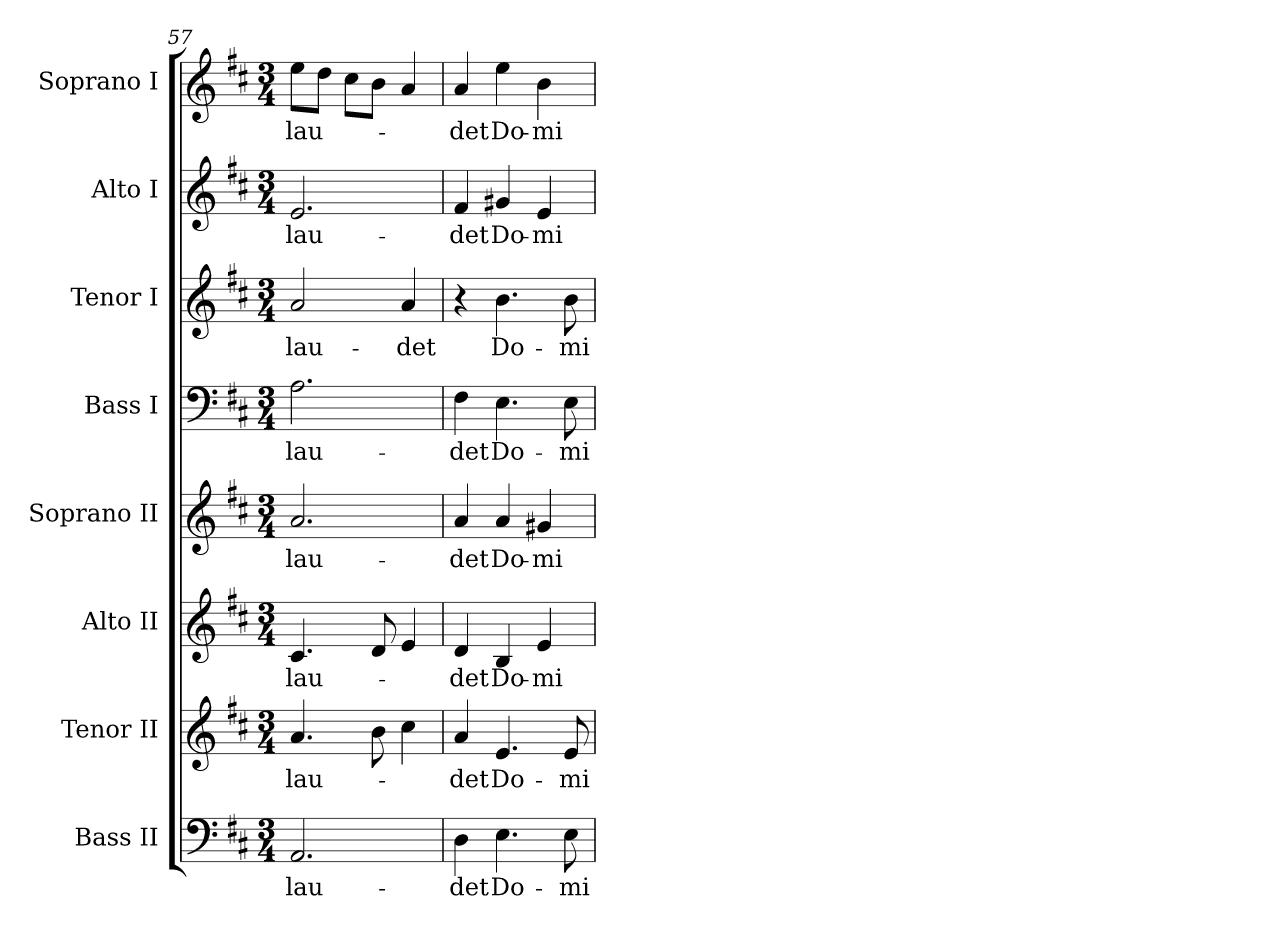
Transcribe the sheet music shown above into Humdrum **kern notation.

**kern	**text	**kern	**text	**kern	**text	**kern	**text	**kern	**text	**kern	**text	**kern	**text	**kern	**text
*part8	*part8	*part7	*part7	*part6	*part6	*part5	*part5	*part4	*part4	*part3	*part3	*part2	*part2	*part1	*part1
*staff8	*staff8	*staff7	*staff7	*staff6	*staff6	*staff5	*staff5	*staff4	*staff4	*staff3	*staff3	*staff2	*staff2	*staff1	*staff1
*I"Bass II	*	*I"Tenor II	*	*I"Alto II	*	*I"Soprano II	*	*I"Bass I	*	*I"Tenor I	*	*I"Alto I	*	*I"Soprano I	*
!!LO:LB:g=z
*clefF4	*	*clefG2	*	*clefG2	*	*clefG2	*	*clefF4	*	*clefG2	*	*clefG2	*	*clefG2	*
*	*	*ITrd7c12	*	*	*	*	*	*	*	*ITrd7c12	*	*	*	*	*
*k[f#c#]	*	*k[f#c#]	*	*k[f#c#]	*	*k[f#c#]	*	*k[f#c#]	*	*k[f#c#]	*	*k[f#c#]	*	*k[f#c#]	*
*D:	*	*D:	*	*D:	*	*D:	*	*D:	*	*D:	*	*D:	*	*D:	*
*M3/4	*	*M3/4	*	*M3/4	*	*M3/4	*	*M3/4	*	*M3/4	*	*M3/4	*	*M3/4	*
=57	=57	=57	=57	=57	=57	=57	=57	=57	=57	=57	=57	=57	=57	=57	=57
!	!LO:LY:b:color=#000000	!	!	!	!	!	!	!	!	!	!	!	!	!	!
!	!	!	!LO:LY:b:color=#000000	!	!	!	!	!	!	!	!	!	!	!	!
!	!	!	!	!	!LO:LY:b:color=#000000	!	!	!	!	!	!	!	!	!	!
!	!	!	!	!	!	!	!LO:LY:b:color=#000000	!	!	!	!	!	!	!	!
!	!	!	!	!	!	!	!	!	!LO:LY:b:color=#000000	!	!	!	!	!	!
!	!	!	!	!	!	!	!	!	!	!	!LO:LY:b:color=#000000	!	!	!	!
!	!	!	!	!	!	!	!	!	!	!	!	!	!LO:LY:b:color=#000000	!	!
!	!	!	!	!	!	!	!	!	!	!	!	!	!	!	!LO:LY:b:color=#000000
2.AAi/	lau-	4.Ai/	lau-	4.c#i/	lau-	2.ai/	lau-	2.Ai\	lau-	2Ai/	lau-	2.ei/	lau-	8eei\L	lau-
.	.	.	.	.	.	.	.	.	.	.	.	.	.	8ddi\J	.
.	.	.	.	.	.	.	.	.	.	.	.	.	.	8cc#i\L	.
.	.	8Bi\	.	8di/	.	.	.	.	.	.	.	.	.	8bi\J	.
!	!	!	!	!	!	!	!	!	!	!	!LO:LY:b:color=#000000	!	!	!	!
.	.	4c#i\	.	4ei/	.	.	.	.	.	4Ai/	-det	.	.	4ai/	.
=58	=58	=58	=58	=58	=58	=58	=58	=58	=58	=58	=58	=58	=58	=58	=58
!	!LO:LY:b:color=#000000	!	!	!	!	!	!	!	!	!	!	!	!	!	!
!	!	!	!LO:LY:b:color=#000000	!	!	!	!	!	!	!	!	!	!	!	!
!	!	!	!	!	!LO:LY:b:color=#000000	!	!	!	!	!	!	!	!	!	!
!	!	!	!	!	!	!	!LO:LY:b:color=#000000	!	!	!	!	!	!	!	!
!	!	!	!	!	!	!	!	!	!LO:LY:b:color=#000000	!	!	!	!	!	!
!	!	!	!	!	!	!	!	!	!	!	!	!	!LO:LY:b:color=#000000	!	!
!	!	!	!	!	!	!	!	!	!	!	!	!	!	!	!LO:LY:b:color=#000000
4Di\	-det	4Ai/	-det	4di/	-det	4ai/	-det	4F#i\	-det	4r	.	4f#i/	-det	4ai/	-det
!	!LO:LY:b:color=#000000	!	!	!	!	!	!	!	!	!	!	!	!	!	!
!	!	!	!LO:LY:b:color=#000000	!	!	!	!	!	!	!	!	!	!	!	!
!	!	!	!	!	!LO:LY:b:color=#000000	!	!	!	!	!	!	!	!	!	!
!	!	!	!	!	!	!	!LO:LY:b:color=#000000	!	!	!	!	!	!	!	!
!	!	!	!	!	!	!	!	!	!LO:LY:b:color=#000000	!	!	!	!	!	!
!	!	!	!	!	!	!	!	!	!	!	!LO:LY:b:color=#000000	!	!	!	!
!	!	!	!	!	!	!	!	!	!	!	!	!	!LO:LY:b:color=#000000	!	!
!	!	!	!	!	!	!	!	!	!	!	!	!	!	!	!LO:LY:b:color=#000000
4.Ei\	Do-	4.Ei/	Do-	4Bi/	Do-	4ai/	Do-	4.Ei\	Do-	4.Bi\	Do-	4g#Xi/	Do-	4eei\	Do-
!	!	!	!	!	!LO:LY:b:color=#000000	!	!	!	!	!	!	!	!	!	!
!	!	!	!	!	!	!	!LO:LY:b:color=#000000	!	!	!	!	!	!	!	!
!	!	!	!	!	!	!	!	!	!	!	!	!	!LO:LY:b:color=#000000	!	!
!	!	!	!	!	!	!	!	!	!	!	!	!	!	!	!LO:LY:b:color=#000000
.	.	.	.	4ei/	-mi-	4g#Xi/	-mi-	.	.	.	.	4ei/	-mi-	4bi\	-mi-
!	!LO:LY:b:color=#000000	!	!	!	!	!	!	!	!	!	!	!	!	!	!
!	!	!	!LO:LY:b:color=#000000	!	!	!	!	!	!	!	!	!	!	!	!
!	!	!	!	!	!	!	!	!	!LO:LY:b:color=#000000	!	!	!	!	!	!
!	!	!	!	!	!	!	!	!	!	!	!LO:LY:b:color=#000000	!	!	!	!
8Ei\	-mi-	8Ei/	-mi-	.	.	.	.	8Ei\	-mi-	8Bi\	-mi-	.	.	.	.
=	=	=	=	=	=	=	=	=	=	=	=	=	=	=	=
*-	*-	*-	*-	*-	*-	*-	*-	*-	*-	*-	*-	*-	*-	*-	*-
